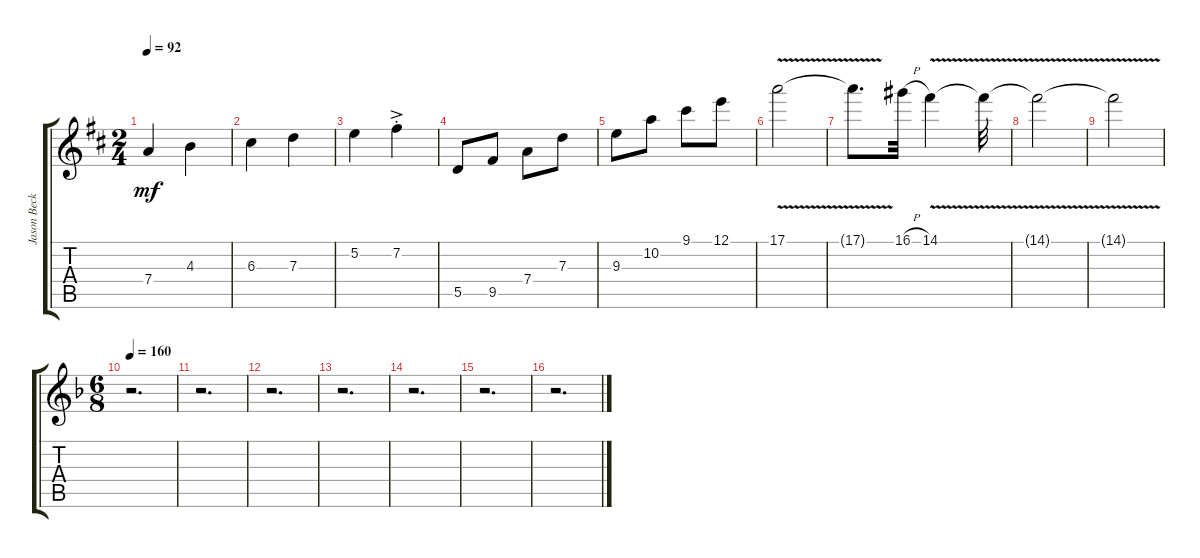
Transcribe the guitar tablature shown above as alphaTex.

\track ("Jason Becker Lead 1" "Jason Beck") {instrument distortionguitar}
\staff {score tabs}
\tuning (E4 B3 G3 D3 A2 E2) {hide}
\ts (2 4)
\tempo 92
\clef g2
\ks d
7.4.4{dy mf} 4.3.4 |
6.3.4 7.3.4 |
5.2.4 7.2{ac st}.4 |
5.5.8 9.5.8 7.4.8 7.3.8 |
9.3.8 10.2.8 9.1.8 12.1.8 |
17.1{v}.2 |
17.1{v t}.8{d} 16.1{h}.32 14.1{v}.4 14.1{v t}.32 |
14.1{v t}.2 |
14.1{v t}.2 |
\ts (6 8)
\tempo 160
\ks f
r.2{d} |
r.2{d} |
r.2{d} |
r.2{d} |
r.2{d} |
r.2{d} |
r.2{d}
